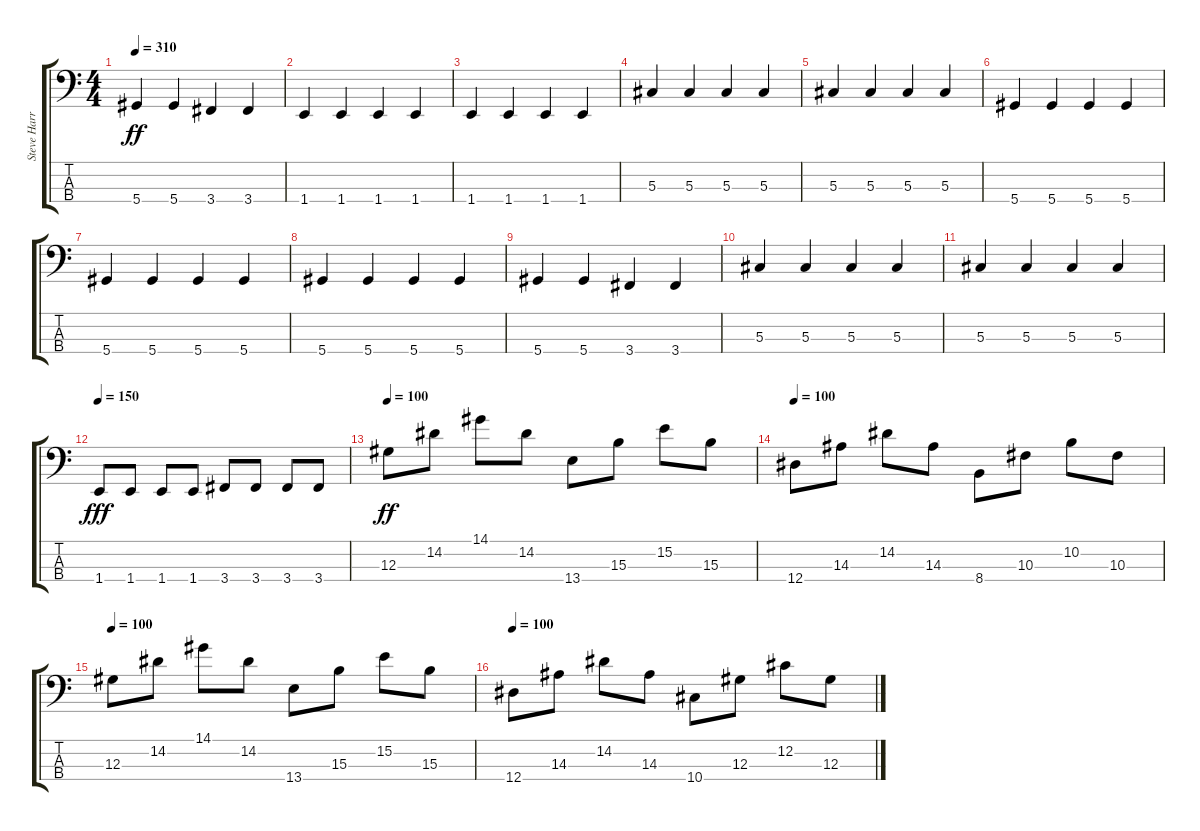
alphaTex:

\track ("Steve Harris" "Steve Harr") {instrument electricbassfinger}
\staff {score tabs}
\tuning (Gb2 Db2 Ab1 Eb1) {hide}
\ts (4 4)
\tempo 310
\clef f4
\ks c
5.4.4{dy ff} 5.4.4 3.4.4 3.4.4 |
1.4.4{volume 16} 1.4.4 1.4.4 1.4.4 |
1.4.4 1.4.4 1.4.4 1.4.4 |
5.3.4{volume 16} 5.3.4 5.3.4 5.3.4 |
5.3.4 5.3.4 5.3.4 5.3.4 |
5.4.4{volume 16} 5.4.4 5.4.4 5.4.4 |
5.4.4{volume 16} 5.4.4 5.4.4 5.4.4 |
5.4.4 5.4.4 5.4.4 5.4.4 |
5.4.4 5.4.4 3.4.4 3.4.4 |
5.3.4{volume 16} 5.3.4 5.3.4 5.3.4 |
5.3.4 5.3.4 5.3.4 5.3.4 |
\tempo 150
1.4.8{dy fff volume 16} 1.4.8 1.4.8 1.4.8 3.4.8 3.4.8 3.4.8 3.4.8 |
\tempo 100
12.3.8{dy ff volume 12} 14.2.8 14.1.8 14.2.8 13.4.8 15.3.8 15.2.8 15.3.8 |
\tempo 100
12.4.8 14.3.8 14.2.8 14.3.8 8.4.8 10.3.8 10.2.8 10.3.8 |
\tempo 100
12.3.8 14.2.8 14.1.8 14.2.8 13.4.8 15.3.8 15.2.8 15.3.8 |
\tempo 100
12.4.8 14.3.8 14.2.8 14.3.8 10.4.8 12.3.8 12.2.8 12.3.8
